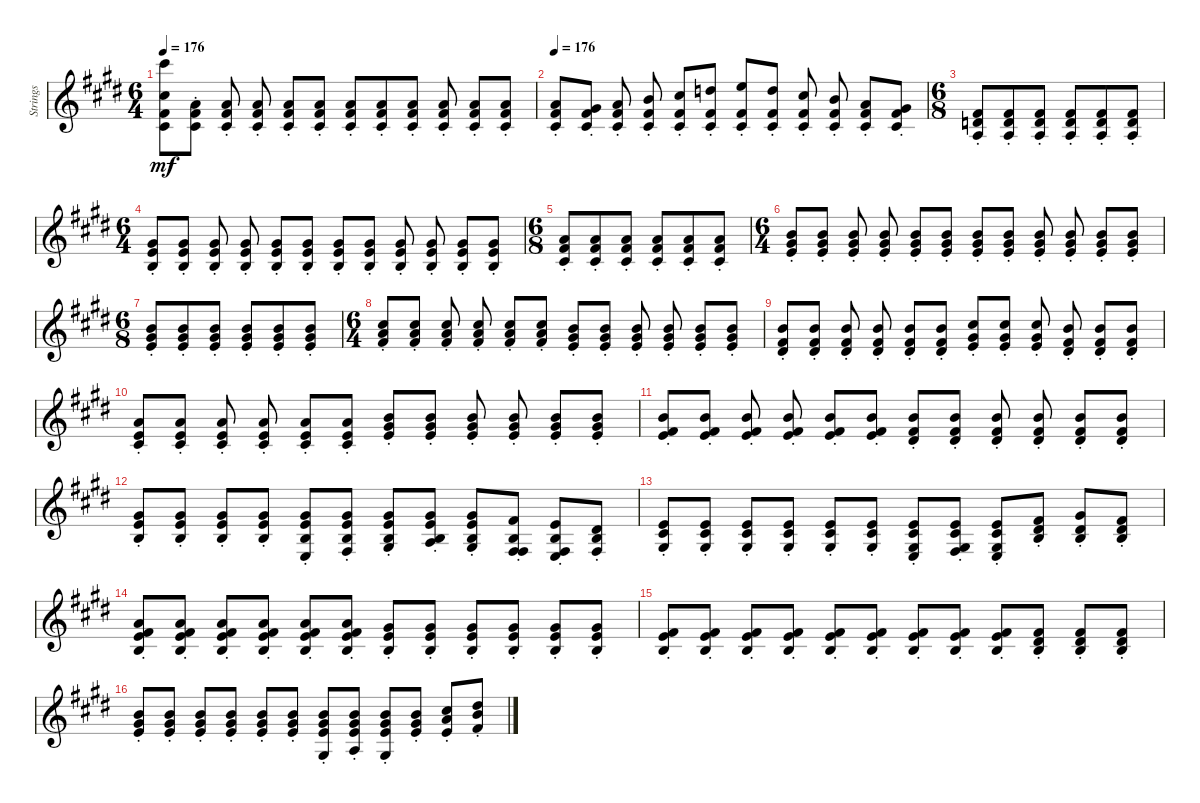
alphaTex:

\track ("Strings" "Strings") {instrument stringensemble1}
\staff {score}
\tuning (E4 B3 G3 D3 A2 C2) {hide}
\ts (6 4)
\tempo 176
\clef g2
\ks e
(21.1 18.3 16.4 16.5).8{dy mf} (14.3{st} 16.4{st} 16.5{st}).8 (14.3{st} 16.4{st} 16.5{st}).8{beam split} (5.1{st} 7.2{st} 6.3{st}).8 (5.1{st} 7.2{st} 6.3{st}).8 (5.1{st} 7.2{st} 6.3{st}).8 (10.2{st} 11.3{st} 11.4{st}).8 (10.2{st} 11.3{st} 11.4{st}).8{beam merge} (10.2{st} 11.3{st} 11.4{st}).8{beam split} (5.1{st} 7.2{st} 6.3{st}).8 (5.1{st} 7.2{st} 6.3{st}).8 (5.1{st} 7.2{st} 6.3{st}).8 |
\tempo 176
(5.1{st} 7.2{st} 6.3{st}).8 (9.2{st} 11.3{st} 11.4{st}).8 (10.2{st} 11.3{st} 11.4{st}).8{beam split} (12.2{st} 11.3{st} 11.4{st}).8 (9.1{st} 11.3{st} 11.4{st}).8 (10.1{st} 11.3{st} 11.4{st}).8 (12.1{st} 11.3{st} 11.4{st}).8 (10.1{st} 11.3{st} 11.4{st}).8 (9.1{st} 11.3{st} 11.4{st}).8{beam split} (7.1{st} 7.2{st} 6.3{st}).8 (5.1{st} 7.2{st} 6.3{st}).8 (4.1{st} 7.2{st} 6.3{st}).8 |
\ts (6 8)
(7.2{st} 7.3{st} 7.4{st}).8 (7.2{st} 7.3{st} 7.4{st}).8 (7.2{st} 7.3{st} 7.4{st}).8 (7.2{st} 7.3{st} 7.4{st}).8 (7.2{st} 7.3{st} 7.4{st}).8 (7.2{st} 7.3{st} 7.4{st}).8 |
\ts (6 4)
(4.1{st} 5.2{st} 4.3{st}).8 (4.1{st} 5.2{st} 4.3{st}).8 (0.1{st} 9.2{st} 9.4{st}).8{beam split} (9.2{st} 9.3{st} 9.4{st}).8 (9.2{st} 9.3{st} 9.4{st}).8 (9.2{st} 9.3{st} 9.4{st}).8 (4.1{st} 5.2{st} 4.3{st}).8 (4.1{st} 5.2{st} 4.3{st}).8 (4.1{st} 5.2{st} 4.3{st}).8{beam split} (4.1{st} 5.2{st} 4.3{st}).8 (4.1{st} 5.2{st} 4.3{st}).8 (0.1{st} 9.2{st} 9.4{st}).8 |
\ts (6 8)
(5.1{st} 7.2{st} 6.3{st}).8 (5.1{st} 7.2{st} 6.3{st}).8 (10.2{st} 11.3{st} 11.4{st}).8 (10.2{st} 11.3{st} 11.4{st}).8 (10.2{st} 11.3{st} 11.4{st}).8 (5.1{st} 7.2{st} 6.3{st}).8 |
\ts (6 4)
(7.1{st} 9.2{st} 9.3{st}).8 (7.1{st} 9.2{st} 9.3{st}).8 (7.1{st} 9.2{st} 9.3{st}).8{beam split} (7.1{st} 9.2{st} 9.3{st}).8 (7.1{st} 9.2{st} 9.3{st}).8 (7.1{st} 9.2{st} 9.3{st}).8 (7.1{st} 9.2{st} 9.3{st}).8 (7.1{st} 9.2{st} 9.3{st}).8 (7.1{st} 9.2{st} 9.3{st}).8{beam split} (7.1{st} 9.2{st} 9.3{st}).8 (7.1{st} 9.2{st} 9.3{st}).8 (7.1{st} 9.2{st} 9.3{st}).8 |
\ts (6 8)
(7.1{st} 9.2{st} 9.3{st}).8 (7.1{st} 9.2{st} 9.3{st}).8 (7.1{st} 9.2{st} 9.3{st}).8 (7.1{st} 9.2{st} 9.3{st}).8 (7.1{st} 9.2{st} 9.3{st}).8 (7.1{st} 9.2{st} 9.3{st}).8 |
\ts (6 4)
(9.1{st} 10.2{st} 11.3{st}).8 (9.1{st} 10.2{st} 11.3{st}).8 (9.1{st} 10.2{st} 11.3{st}).8{beam split} (9.1{st} 10.2{st} 11.3{st}).8 (9.1{st} 10.2{st} 11.3{st}).8 (9.1{st} 10.2{st} 11.3{st}).8 (7.1{st} 9.2{st} 9.3{st}).8 (7.1{st} 9.2{st} 9.3{st}).8 (7.1{st} 9.2{st} 9.3{st}).8{beam split} (7.1{st} 9.2{st} 9.3{st}).8 (7.1{st} 9.2{st} 9.3{st}).8 (7.1{st} 9.2{st} 9.3{st}).8 |
(12.2{st} 11.3{st} 13.4{st}).8 (12.2{st} 11.3{st} 13.4{st}).8 (12.2{st} 11.3{st} 13.4{st}).8{beam split} (12.2{st} 11.3{st} 13.4{st}).8 (12.2{st} 11.3{st} 13.4{st}).8 (12.2{st} 11.3{st} 13.4{st}).8 (14.2{st} 13.3{st} 14.4{st}).8 (14.2{st} 13.3{st} 14.4{st}).8 (14.2{st} 13.3{st} 14.4{st}).8{beam split} (12.2{st} 11.3{st} 13.4{st}).8 (12.2{st} 11.3{st} 13.4{st}).8 (12.2{st} 11.3{st} 13.4{st}).8 |
(10.2{st} 9.3{st} 11.4{st}).8 (10.2{st} 9.3{st} 11.4{st}).8 (10.2{st} 9.3{st} 11.4{st}).8{beam split} (10.2{st} 9.3{st} 11.4{st}).8 (5.1{st} 5.2{st} 6.3{st}).8 (5.1{st} 5.2{st} 6.3{st}).8 (7.1{st} 9.2{st} 9.3{st}).8 (7.1{st} 9.2{st} 9.3{st}).8 (7.1{st} 9.2{st} 9.3{st}).8{beam split} (7.1{st} 9.2{st} 9.3{st}).8 (7.1{st} 9.2{st} 9.3{st}).8 (7.1{st} 9.2{st} 9.3{st}).8 |
(7.1{st} 7.2{st} 9.3{st}).8 (7.1{st} 7.2{st} 9.3{st}).8 (7.1{st} 7.2{st} 9.3{st}).8{beam split} (7.1{st} 7.2{st} 9.3{st}).8 (7.1{st} 7.2{st} 9.3{st}).8 (7.1{st} 7.2{st} 9.3{st}).8 (7.1{st} 7.2{st} 8.3{st}).8 (7.1{st} 7.2{st} 8.3{st}).8 (7.1{st} 7.2{st} 8.3{st}).8{beam split} (12.2{st} 11.3{st} 13.4{st}).8 (12.2{st} 11.3{st} 13.4{st}).8 (7.1{st} 7.2{st} 8.3{st}).8 |
(4.1{st} 5.2{st} 4.3{st}).8 (4.1{st} 5.2{st} 4.3{st}).8 (4.1{st} 5.2{st} 4.3{st}).8 (4.1{st} 5.2{st} 4.3{st}).8 (4.1{st} 5.2{st} 4.3{st} 2.4{st}).8 (4.1{st} 5.2{st} 4.3{st} 4.4{st}).8 (0.1{st} 9.2{st} 9.4{st} 11.5{st}).8 (4.1{st} 5.2{st} 4.3{st} 7.4{st}).8 (0.1{st} 9.2{st} 9.4{st} 11.5{st}).8 (7.2{st} 4.3{st} 4.4{st} 9.5{st}).8 (0.1{st} 0.2{st} 4.4{st} 7.5{st}).8 (4.2{st} 4.3{st} 4.4{st}).8 |
(5.2{st} 6.3{st} 6.4{st}).8 (0.1{st} 6.3{st} 6.4{st}).8 (0.1{st} 6.3{st} 6.4{st}).8 (0.1{st} 2.2{st} 1.3{st}).8 (0.1{st} 6.3{st} 6.4{st}).8 (0.1{st} 6.3{st} 6.4{st}).8 (0.1{st} 6.3{st} 6.4{st} 7.5{st}).8 (0.1{st} 6.3{st} 6.4{st} 9.5{st}).8 (0.1{st} 6.3{st} 6.4{st} 7.5{st}).8 (7.2{st} 8.3{st} 9.4{st}).8 (4.1{st} 4.2{st} 4.3{st}).8 (2.1{st} 4.2{st} 4.3{st}).8 |
(0.1{st} 10.2{st} 11.3{st} 9.4{st}).8 (0.1{st} 10.2{st} 11.3{st} 9.4{st}).8 (0.1{st} 10.2{st} 11.3{st} 9.4{st}).8 (0.1{st} 10.2{st} 11.3{st} 9.4{st}).8 (0.1{st} 10.2{st} 11.3{st} 9.4{st}).8 (0.1{st} 0.2{st} 14.3{st} 16.4{st}).8 (0.1{st} 9.2{st} 9.4{st}).8 (9.2{st} 9.3{st} 9.4{st}).8 (9.2{st} 9.3{st} 9.4{st}).8 (9.2{st} 9.3{st} 9.4{st}).8 (9.2{st} 9.3{st} 9.4{st}).8 (9.2{st} 9.3{st} 9.4{st}).8 |
(7.2{st} 9.3{st} 9.4{st}).8 (7.2{st} 9.3{st} 9.4{st}).8 (7.2{st} 9.3{st} 9.4{st}).8 (7.2{st} 9.3{st} 9.4{st}).8 (7.2{st} 9.3{st} 9.4{st}).8 (7.2{st} 9.3{st} 9.4{st}).8 (0.1{st} 0.2{st} 11.3{st}).8 (0.1{st} 0.2{st} 11.3{st}).8 (0.1{st} 0.2{st} 11.3{st}).8 (7.2{st} 8.3{st} 9.4{st}).8 (7.2{st} 8.3{st} 9.4{st}).8 (7.2{st} 8.3{st} 9.4{st}).8 |
(7.1{st} 9.2{st} 9.3{st}).8 (7.1{st} 9.2{st} 9.3{st}).8 (7.1{st} 9.2{st} 9.3{st}).8 (7.1{st} 9.2{st} 9.3{st}).8 (7.1{st} 9.2{st} 9.3{st}).8 (7.1{st} 9.2{st} 9.3{st}).8 (7.1{st} 9.2{st} 9.3{st} 6.4{st}).8 (7.1{st} 9.2{st} 9.3{st} 7.4{st}).8 (7.1{st} 9.2{st} 9.3{st} 6.4{st}).8 (7.1{st} 9.2{st} 9.3{st}).8 (9.1{st} 10.2{st} 9.3{st}).8 (16.2{st} 16.3{st} 16.4{st}).8
